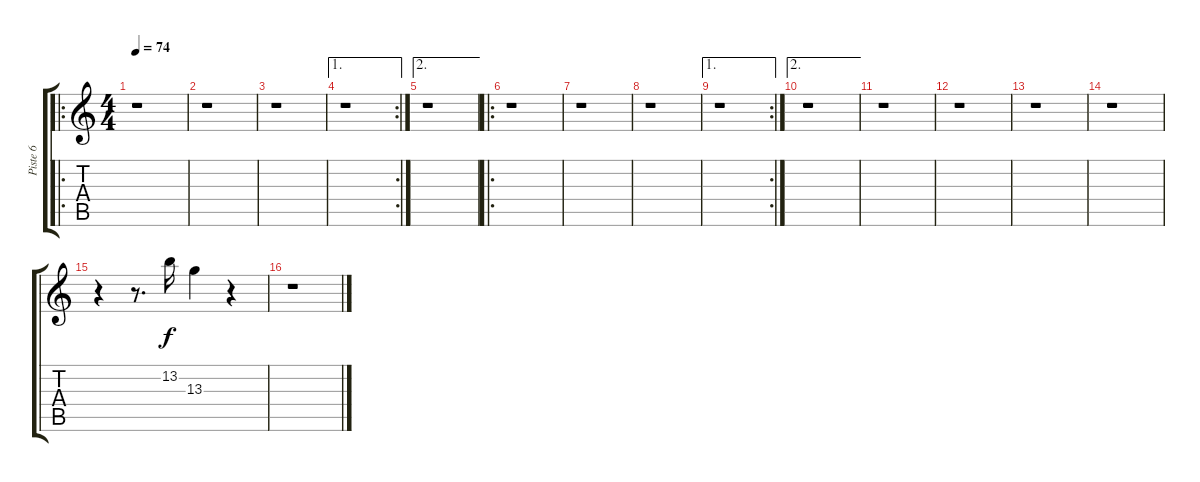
\track ("Piste 6" "Piste 6") {instrument distortionguitar}
\staff {score tabs}
\tuning (Eb4 Bb3 Gb3 Db3 Ab2 Eb2) {hide}
\ro
\ts (4 4)
\tempo 74
\clef g2
\ks c
r.1{dy f} |
r.1 |
r.1 |
\ae 1
\rc 2
r.1 |
\ae 2
r.1 |
\ro
r.1 |
r.1 |
r.1 |
\ae 1
\rc 2
r.1 |
\ae 2
r.1 |
r.1 |
r.1 |
r.1 |
r.1 |
r.4 r.8{d} 13.2.16 13.3.4 r.4 |
r.1
